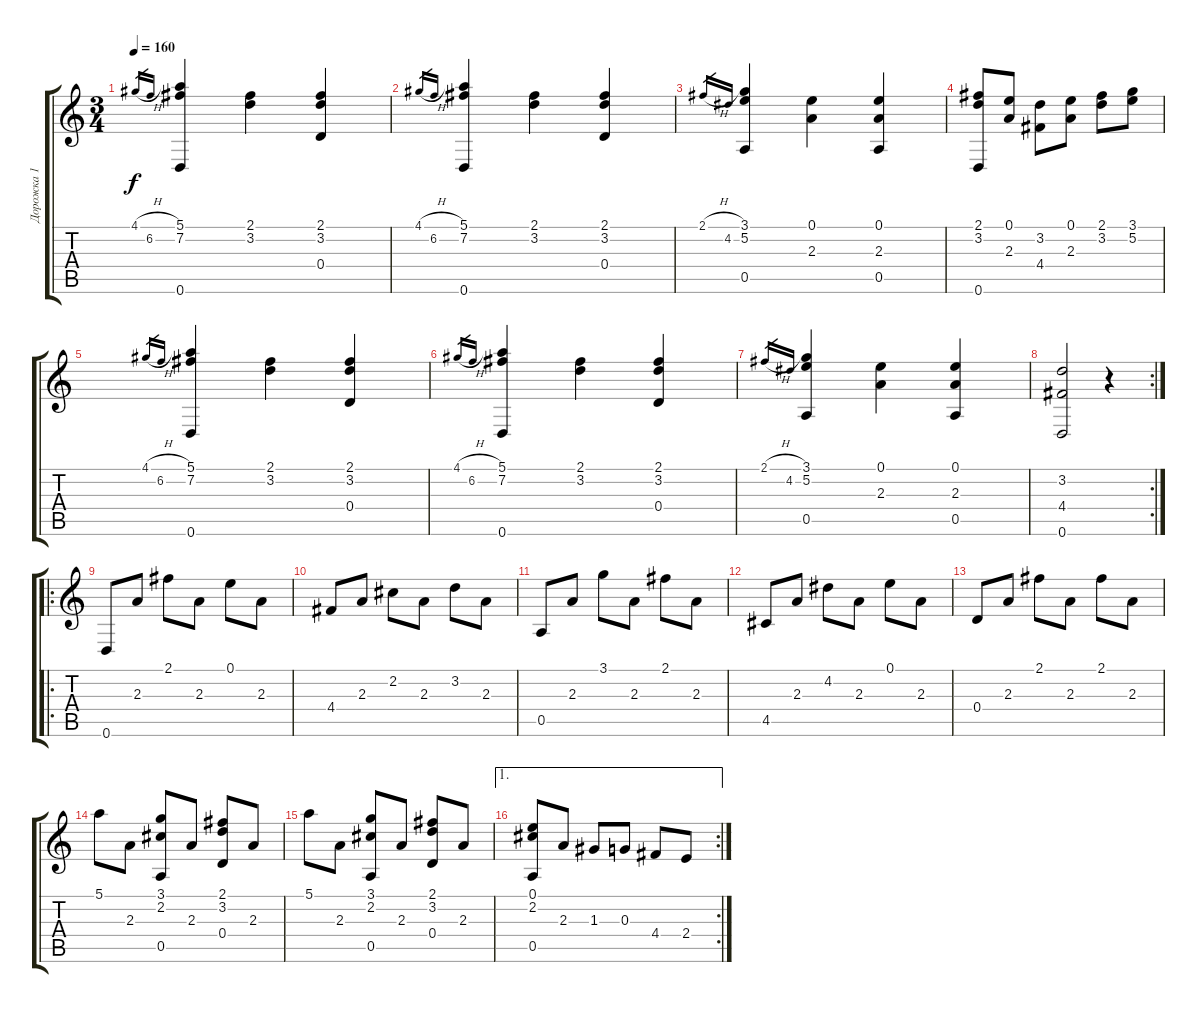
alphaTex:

\track ("Дорожка 1" "Дорожка 1") {instrument acousticguitarnylon}
\staff {score tabs}
\tuning (E4 B3 G3 D3 A2 D2) {hide}
\ts (3 4)
\tempo 160
\clef g2
\ks c
4.1{h}.16{gr dy f} 6.2.16{gr} (5.1 7.2 0.6).4 (2.1 3.2).4 (2.1 3.2 0.4).4 |
4.1{h}.16{gr} 6.2.16{gr} (5.1 7.2 0.6).4 (2.1 3.2).4 (2.1 3.2 0.4).4 |
2.1{h}.16{gr} 4.2.16{gr} (3.1 5.2 0.5).4 (0.1 2.3).4 (0.1 2.3 0.5).4 |
(2.1 3.2 0.6).8 (0.1 2.3).8 (3.2 4.4).8 (0.1 2.3).8 (2.1 3.2).8 (3.1 5.2).8 |
4.1{h}.16{gr} 6.2.16{gr} (5.1 7.2 0.6).4 (2.1 3.2).4 (2.1 3.2 0.4).4 |
4.1{h}.16{gr} 6.2.16{gr} (5.1 7.2 0.6).4 (2.1 3.2).4 (2.1 3.2 0.4).4 |
2.1{h}.16{gr} 4.2.16{gr} (3.1 5.2 0.5).4 (0.1 2.3).4 (0.1 2.3 0.5).4 |
\rc 2
(3.2 4.4 0.6).2 r.4 |
\ro
0.6.8 2.3.8 2.1.8 2.3.8 0.1.8 2.3.8 |
4.4.8 2.3.8 2.2.8 2.3.8 3.2.8 2.3.8 |
0.5.8 2.3.8 3.1.8 2.3.8 2.1.8 2.3.8 |
4.5.8 2.3.8 4.2.8 2.3.8 0.1.8 2.3.8 |
0.4.8 2.3.8 2.1.8 2.3.8 2.1.8 2.3.8 |
5.1.8 2.3.8 (3.1 2.2 0.5).8 2.3.8 (2.1 3.2 0.4).8 2.3.8 |
5.1.8 2.3.8 (3.1 2.2 0.5).8 2.3.8 (2.1 3.2 0.4).8 2.3.8 |
\ae 1
\rc 2
(0.1 2.2 0.5).8 2.3.8 1.3.8 0.3.8 4.4.8 2.4.8
